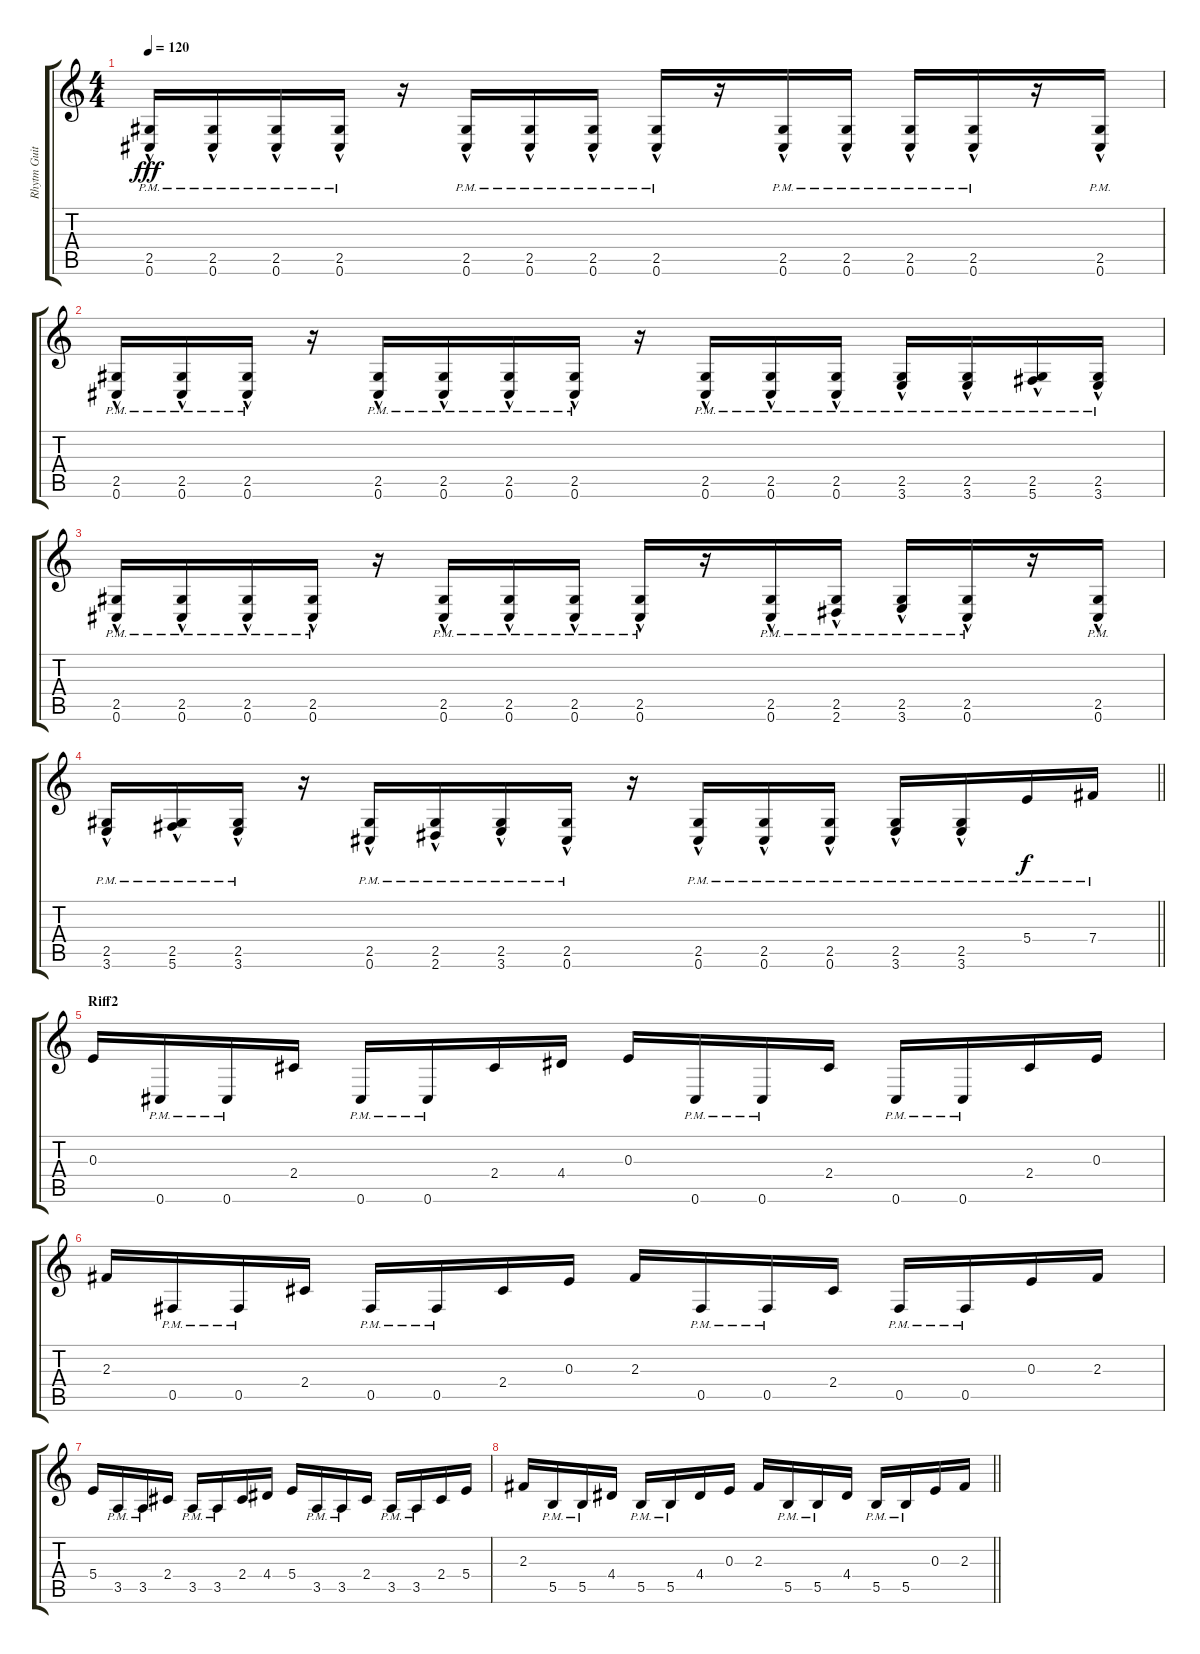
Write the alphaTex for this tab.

\track ("Rhytm Guitar 1" "Rhytm Guit") {instrument distortionguitar}
\staff {score tabs}
\tuning (Db4 Ab3 E3 B2 Gb2 Db2) {hide}
\ts (4 4)
\tempo 120
\clef g2
\ks c
(2.5 0.6{hac pm}).16{dy fff} (2.5 0.6{hac pm}).16 (2.5 0.6{hac pm}).16 (2.5 0.6{hac pm}).16 r.16 (2.5 0.6{hac pm}).16 (2.5 0.6{hac pm}).16 (2.5 0.6{hac pm}).16 (2.5 0.6{hac pm}).16 r.16 (2.5 0.6{hac pm}).16 (2.5 0.6{hac pm}).16 (2.5 0.6{hac pm}).16 (2.5 0.6{hac pm}).16 r.16 (2.5 0.6{hac pm}).16 |
(2.5 0.6{hac pm}).16 (2.5 0.6{hac pm}).16 (2.5 0.6{hac pm}).16 r.16 (2.5 0.6{hac pm}).16 (2.5 0.6{hac pm}).16 (2.5 0.6{hac pm}).16 (2.5 0.6{hac pm}).16 r.16 (2.5 0.6{hac pm}).16 (2.5 0.6{hac pm}).16 (2.5 0.6{hac pm}).16 (2.5 3.6{hac pm}).16 (2.5 3.6{hac pm}).16 (2.5 5.6{hac pm}).16 (2.5 3.6{hac pm}).16 |
(2.5 0.6{hac pm}).16 (2.5 0.6{hac pm}).16 (2.5 0.6{hac pm}).16 (2.5 0.6{hac pm}).16 r.16 (2.5 0.6{hac pm}).16 (2.5 0.6{hac pm}).16 (2.5 0.6{hac pm}).16 (2.5 0.6{hac pm}).16 r.16 (2.5 0.6{hac pm}).16 (2.5 2.6{hac pm}).16 (2.5 3.6{hac pm}).16 (2.5 0.6{hac pm}).16 r.16 (2.5 0.6{hac pm}).16 |
\barLineRight lightlight
(2.5 3.6{hac pm}).16 (2.5 5.6{hac pm}).16 (2.5 3.6{hac pm}).16 r.16 (2.5 0.6{hac pm}).16 (2.5 2.6{hac pm}).16 (2.5 3.6{hac pm}).16 (2.5 0.6{hac pm}).16 r.16 (2.5 0.6{hac pm}).16 (2.5 0.6{hac pm}).16 (2.5 0.6{hac pm}).16 (2.5 3.6{hac pm}).16 (2.5 3.6{hac pm}).16 5.4{pm}.16{dy f} 7.4{pm}.16 |
\section ("" "Riff2")
0.3.16 0.6{pm}.16 0.6{pm}.16 2.4.16 0.6{pm}.16 0.6{pm}.16 2.4.16 4.4.16 0.3.16 0.6{pm}.16 0.6{pm}.16 2.4.16 0.6{pm}.16 0.6{pm}.16 2.4.16 0.3.16 |
2.3.16 0.5{pm}.16 0.5{pm}.16 2.4.16 0.5{pm}.16 0.5{pm}.16 2.4.16 0.3.16 2.3.16 0.5{pm}.16 0.5{pm}.16 2.4.16 0.5{pm}.16 0.5{pm}.16 0.3.16 2.3.16 |
5.4.16 3.5{pm}.16 3.5{pm}.16 2.4.16 3.5{pm}.16 3.5{pm}.16 2.4.16 4.4.16 5.4.16 3.5{pm}.16 3.5{pm}.16 2.4.16 3.5{pm}.16 3.5{pm}.16 2.4.16 5.4.16 |
\barLineRight lightlight
2.3.16 5.5{pm}.16 5.5{pm}.16 4.4.16 5.5{pm}.16 5.5{pm}.16 4.4.16 0.3.16 2.3.16 5.5{pm}.16 5.5{pm}.16 4.4.16 5.5{pm}.16 5.5{pm}.16 0.3.16 2.3.16
